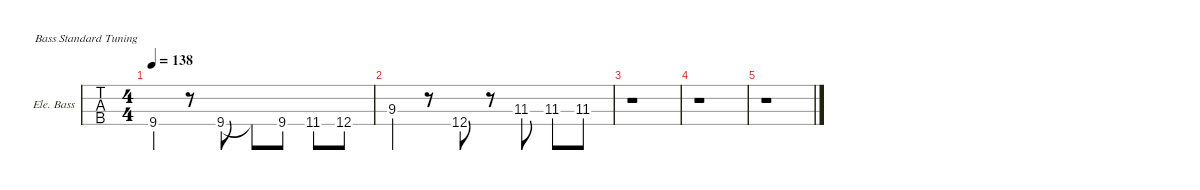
\defaultSystemsLayout 4
\hideDynamics
\bracketExtendMode nobrackets
\firstSystemTrackNameOrientation horizontal
\track ("Ele. Bass" "Ele. Bass") {defaultSystemsLayout 4 instrument electricbassfinger}
\staff {tabs}
\tuning (G2 D2 A1 E1)
\ts (4 4)
\tempo 138
\clef f4
\scale
0.231974
\ks c#minor
9.4{acc #}.4{dy f beam Up} r.8{beam Down} 9.4{acc #}.8{beam Up} 9.4{t acc #}.8{beam Down} 9.4{acc #}.8{beam Down} 11.4{acc #}.8{beam Down} 12.4{acc forcenatural}.8{beam Down} |
\scale
0.302303 9.3{acc #}.4{beam Down} r.8{beam Down} 12.4{acc forcenatural}.8{beam Down} r.8{beam Down} 11.3{acc #}.8{beam Down} 11.3{acc #}.8{beam Down} 11.3{acc #}.8{beam Down} |
\scale
0.230197 r.1{beam Down} |
\scale
0.230197 r.1{beam Down} |
\scale
0.237303 r.1{beam Down}
